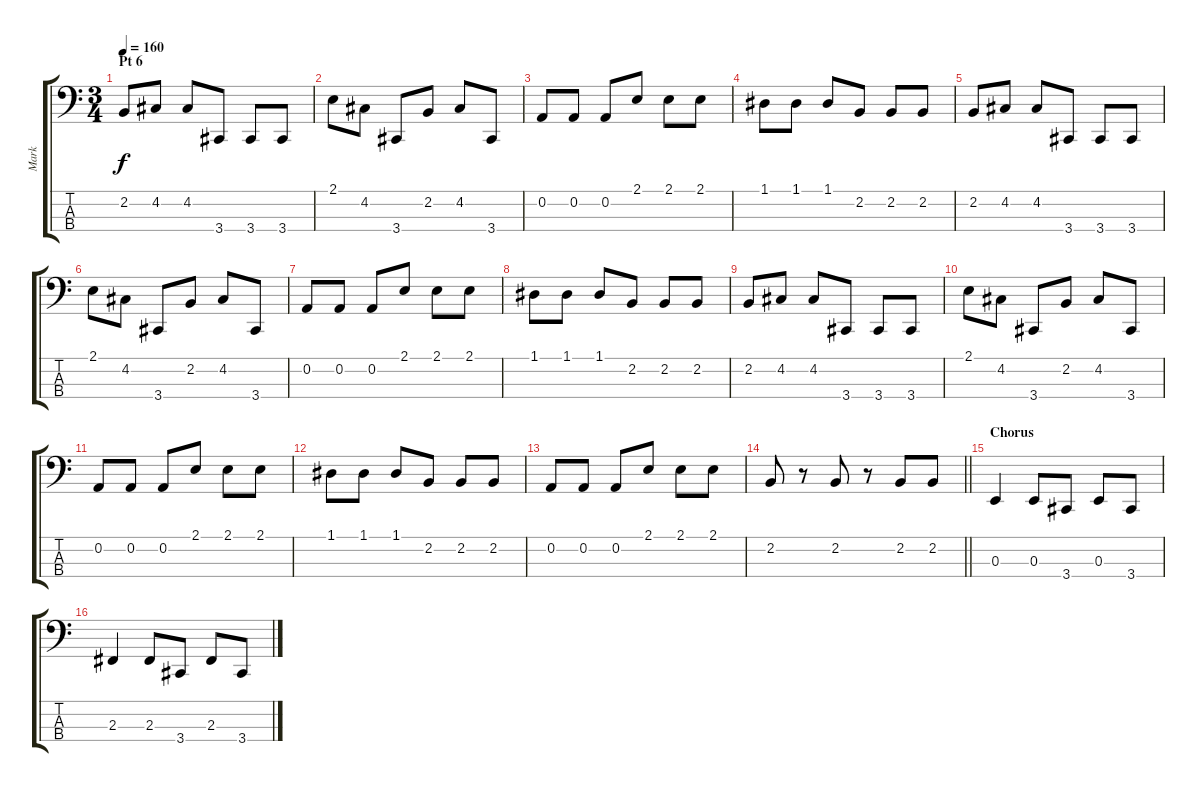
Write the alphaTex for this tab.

\track ("Mark" "Mark") {instrument electricbasspick}
\staff {score tabs}
\tuning (D2 A1 E1 Bb0) {hide}
\ts (3 4)
\section ("" "Pt 6")
\tempo 160
\clef f4
\ks c
2.2.8{dy f} 4.2.8 4.2.8 3.4.8 3.4.8 3.4.8 |
2.1.8 4.2.8 3.4.8 2.2.8 4.2.8 3.4.8 |
0.2.8 0.2.8 0.2.8 2.1.8 2.1.8 2.1.8 |
1.1.8 1.1.8 1.1.8 2.2.8 2.2.8 2.2.8 |
2.2.8 4.2.8 4.2.8 3.4.8 3.4.8 3.4.8 |
2.1.8 4.2.8 3.4.8 2.2.8 4.2.8 3.4.8 |
0.2.8 0.2.8 0.2.8 2.1.8 2.1.8 2.1.8 |
1.1.8 1.1.8 1.1.8 2.2.8 2.2.8 2.2.8 |
2.2.8 4.2.8 4.2.8 3.4.8 3.4.8 3.4.8 |
2.1.8 4.2.8 3.4.8 2.2.8 4.2.8 3.4.8 |
0.2.8 0.2.8 0.2.8 2.1.8 2.1.8 2.1.8 |
1.1.8 1.1.8 1.1.8 2.2.8 2.2.8 2.2.8 |
0.2.8 0.2.8 0.2.8 2.1.8 2.1.8 2.1.8 |
\barLineRight lightlight
2.2.8 r.8 2.2.8 r.8 2.2.8 2.2.8 |
\section ("" "Chorus")
0.3.4 0.3.8 3.4.8 0.3.8 3.4.8 |
2.3.4 2.3.8 3.4.8 2.3.8 3.4.8
